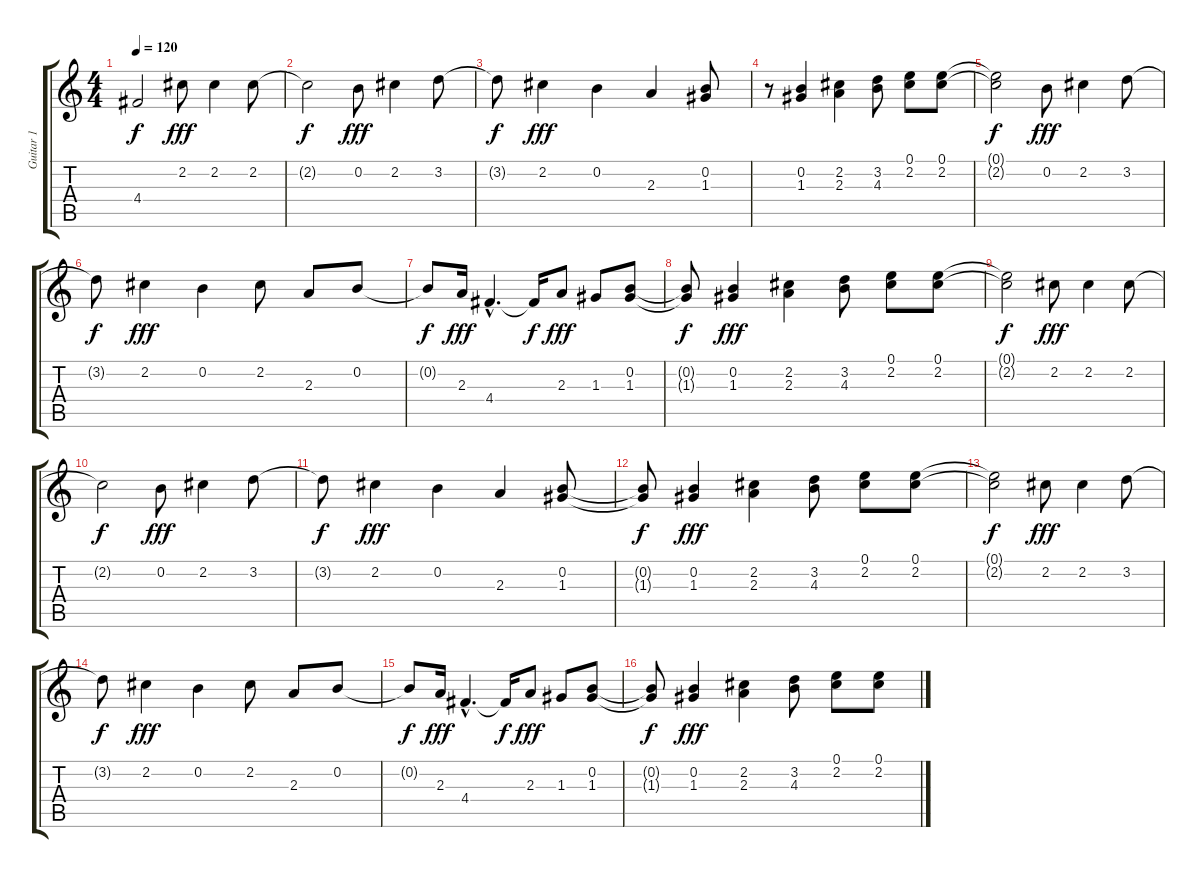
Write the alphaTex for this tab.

\track ("Guitar 1" "Guitar 1") {instrument distortionguitar}
\staff {score tabs}
\tuning (E4 B3 G3 D3 A2 E2) {hide}
\ts (4 4)
\tempo 120
\clef g2
\ks c
4.4{t}.2{dy f} 2.2.8{dy fff} 2.2.4 2.2.8 |
2.2{t}.2{dy f} 0.2.8{dy fff} 2.2.4 3.2.8 |
3.2{t}.8{dy f} 2.2.4{dy fff} 0.2.4 2.3.4 (0.2 1.3).8 |
r.8 (0.2 1.3).4 (2.2 2.3).4 (3.2 4.3).8 (0.1 2.2).8 (0.1 2.2).8 |
(0.1{t} 2.2{t}).2{dy f} 0.2.8{dy fff} 2.2.4 3.2.8 |
3.2{t}.8{dy f} 2.2.4{dy fff} 0.2.4 2.2.8 2.3.8 0.2.8 |
0.2{t}.8{dy f} 2.3.16{dy fff} 4.4{hac}.4{d} 4.4{t}.16{dy f} 2.3.8{dy fff} 1.3.8 (0.2 1.3).8 |
(0.2{t} 1.3{t}).8{dy f} (0.2 1.3).4{dy fff} (2.2 2.3).4 (3.2 4.3).8 (0.1 2.2).8 (0.1 2.2).8 |
(0.1{t} 2.2{t}).2{dy f} 2.2.8{dy fff} 2.2.4 2.2.8 |
2.2{t}.2{dy f} 0.2.8{dy fff} 2.2.4 3.2.8 |
3.2{t}.8{dy f} 2.2.4{dy fff} 0.2.4 2.3.4 (0.2 1.3).8 |
(0.2{t} 1.3{t}).8{dy f} (0.2 1.3).4{dy fff} (2.2 2.3).4 (3.2 4.3).8 (0.1 2.2).8 (0.1 2.2).8 |
(0.1{t} 2.2{t}).2{dy f} 2.2.8{dy fff} 2.2.4 3.2.8 |
3.2{t}.8{dy f} 2.2.4{dy fff} 0.2.4 2.2.8 2.3.8 0.2.8 |
0.2{t}.8{dy f} 2.3.16{dy fff} 4.4{hac}.4{d} 4.4{t}.16{dy f} 2.3.8{dy fff} 1.3.8 (0.2 1.3).8 |
(0.2{t} 1.3{t}).8{dy f} (0.2 1.3).4{dy fff} (2.2 2.3).4 (3.2 4.3).8 (0.1 2.2).8 (0.1 2.2).8
